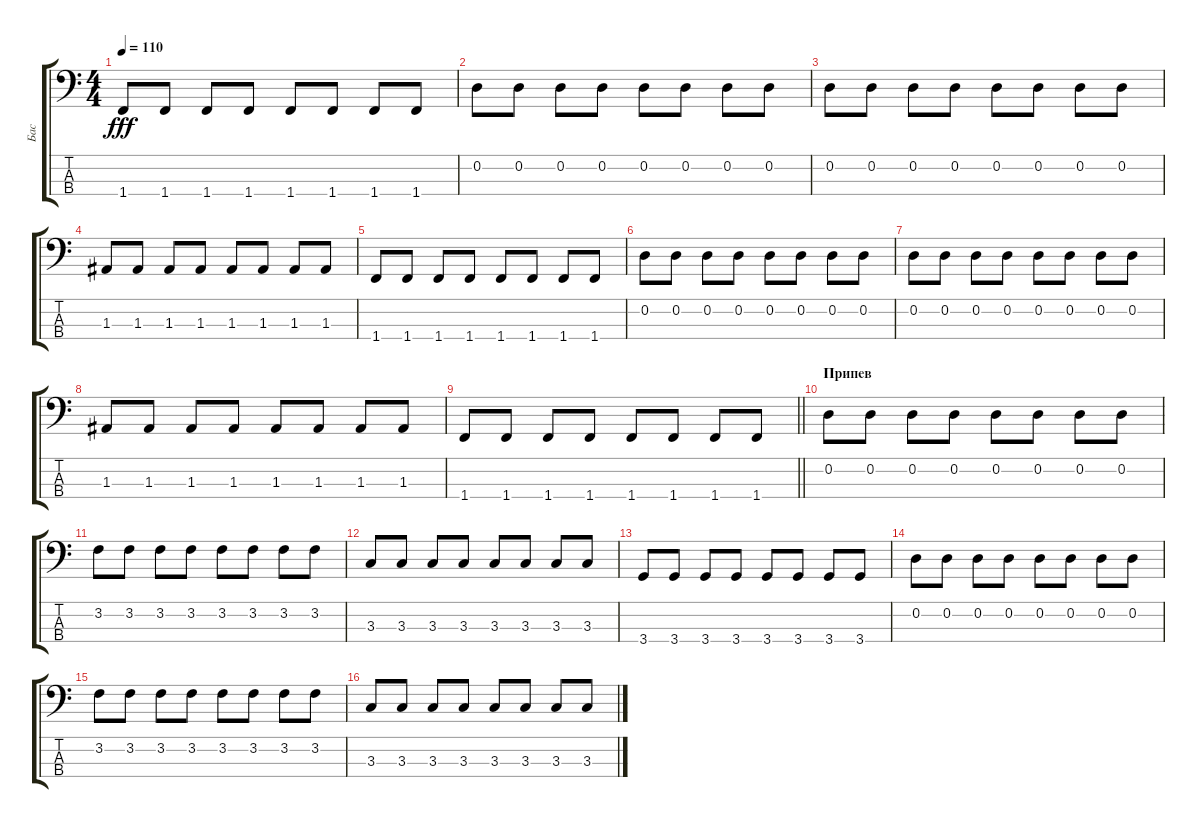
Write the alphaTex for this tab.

\track ("Бас" "Бас") {instrument electricbassfinger}
\staff {score tabs}
\tuning (G2 D2 A1 E1) {hide}
\ts (4 4)
\tempo 110
\clef f4
\ks c
1.4.8{dy fff} 1.4.8 1.4.8 1.4.8 1.4.8 1.4.8 1.4.8 1.4.8 |
0.2.8 0.2.8 0.2.8 0.2.8 0.2.8 0.2.8 0.2.8 0.2.8 |
0.2.8 0.2.8 0.2.8 0.2.8 0.2.8 0.2.8 0.2.8 0.2.8 |
1.3.8 1.3.8 1.3.8 1.3.8 1.3.8 1.3.8 1.3.8 1.3.8 |
1.4.8 1.4.8 1.4.8 1.4.8 1.4.8 1.4.8 1.4.8 1.4.8 |
0.2.8 0.2.8 0.2.8 0.2.8 0.2.8 0.2.8 0.2.8 0.2.8 |
0.2.8 0.2.8 0.2.8 0.2.8 0.2.8 0.2.8 0.2.8 0.2.8 |
1.3.8 1.3.8 1.3.8 1.3.8 1.3.8 1.3.8 1.3.8 1.3.8 |
\barLineRight lightlight
1.4.8 1.4.8 1.4.8 1.4.8 1.4.8 1.4.8 1.4.8 1.4.8 |
\section ("" "Припев")
0.2.8 0.2.8 0.2.8 0.2.8 0.2.8 0.2.8 0.2.8 0.2.8 |
3.2.8 3.2.8 3.2.8 3.2.8 3.2.8 3.2.8 3.2.8 3.2.8 |
3.3.8 3.3.8 3.3.8 3.3.8 3.3.8 3.3.8 3.3.8 3.3.8 |
3.4.8 3.4.8 3.4.8 3.4.8 3.4.8 3.4.8 3.4.8 3.4.8 |
0.2.8 0.2.8 0.2.8 0.2.8 0.2.8 0.2.8 0.2.8 0.2.8 |
3.2.8 3.2.8 3.2.8 3.2.8 3.2.8 3.2.8 3.2.8 3.2.8 |
3.3.8 3.3.8 3.3.8 3.3.8 3.3.8 3.3.8 3.3.8 3.3.8
